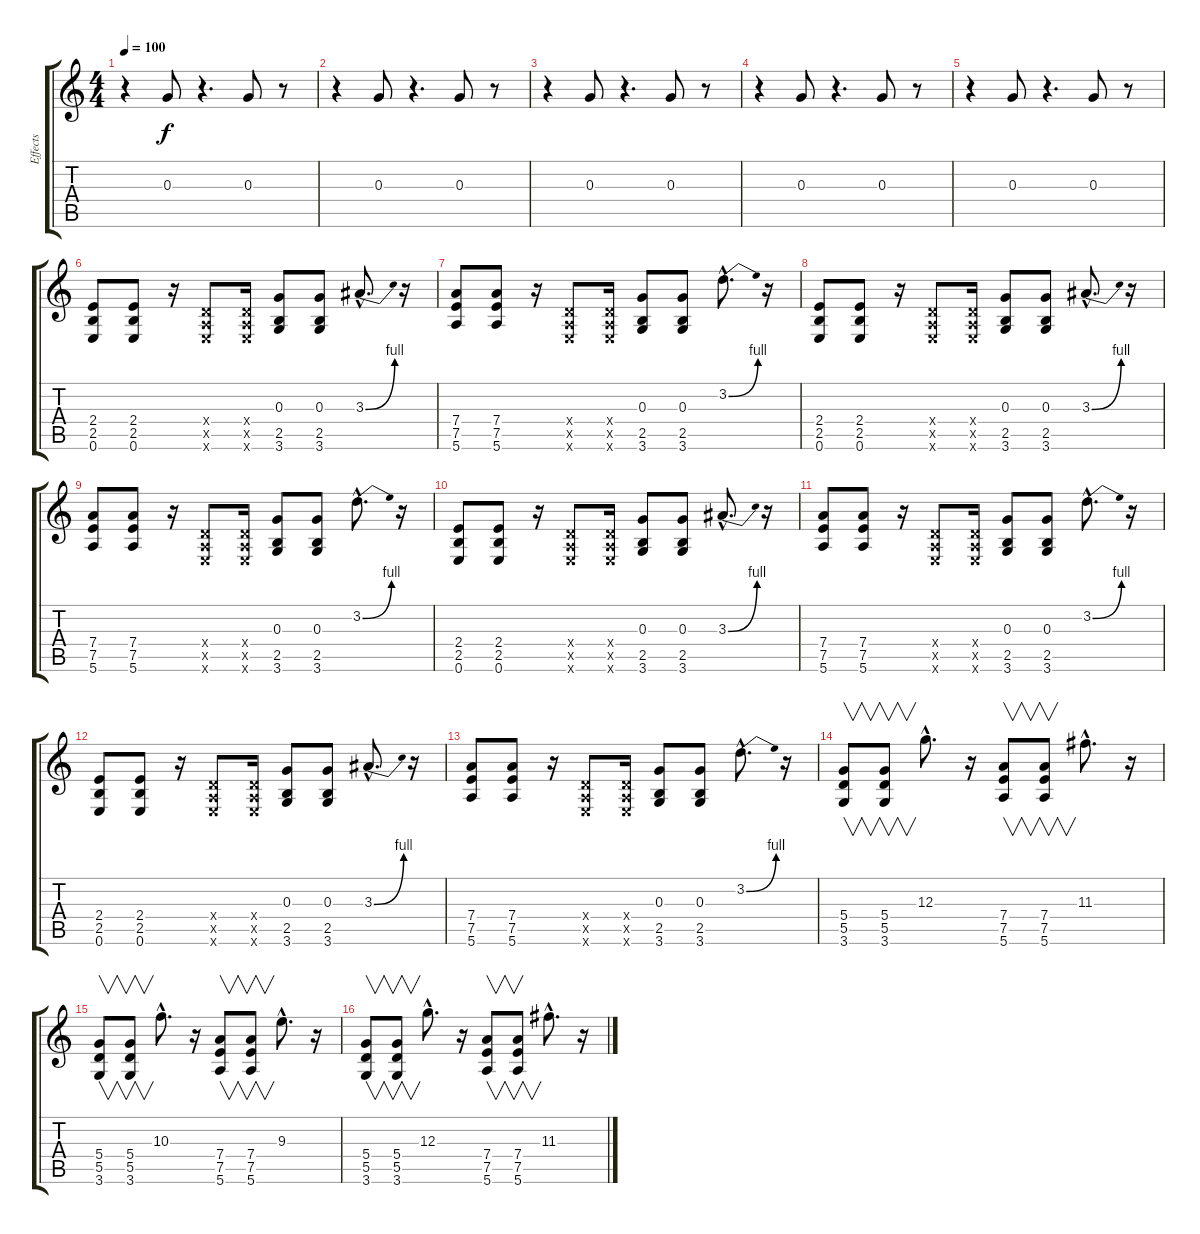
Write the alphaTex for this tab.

\track ("Effects" "Effects") {instrument acousticguitarnylon}
\staff {score tabs}
\tuning (E4 B3 G3 D3 A2 E2) {hide}
\ts (4 4)
\tempo 100
\clef g2
\ks c
r.4{dy f instrument reversecymbal} 0.3.8 r.4{d} 0.3.8 r.8 |
r.4{instrument reversecymbal} 0.3.8 r.4{d} 0.3.8 r.8 |
r.4{instrument reversecymbal} 0.3.8 r.4{d} 0.3.8 r.8 |
r.4{instrument reversecymbal} 0.3.8 r.4{d} 0.3.8 r.8 |
r.4{instrument reversecymbal} 0.3.8 r.4{d} 0.3.8 r.8 |
(2.4 2.5 0.6).8{volume 10 instrument overdrivenguitar} (2.4 2.5 0.6).8 r.16 (0.4{x} 0.5{x} 0.6{x}).8 (0.4{x} 0.5{x} 0.6{x}).16 (0.3 2.5 3.6).8 (0.3 2.5 3.6).8 3.3{be (bend 0 0 60 4) hac}.8{d} r.16 |
(7.4 7.5 5.6).8 (7.4 7.5 5.6).8 r.16 (0.4{x} 0.5{x} 0.6{x}).8 (0.4{x} 0.5{x} 0.6{x}).16 (0.3 2.5 3.6).8 (0.3 2.5 3.6).8 3.2{be (bend 0 0 60 4) hac}.8{d} r.16 |
(2.4 2.5 0.6).8 (2.4 2.5 0.6).8 r.16 (0.4{x} 0.5{x} 0.6{x}).8 (0.4{x} 0.5{x} 0.6{x}).16 (0.3 2.5 3.6).8 (0.3 2.5 3.6).8 3.3{be (bend 0 0 60 4) hac}.8{d} r.16 |
(7.4 7.5 5.6).8 (7.4 7.5 5.6).8 r.16 (0.4{x} 0.5{x} 0.6{x}).8 (0.4{x} 0.5{x} 0.6{x}).16 (0.3 2.5 3.6).8 (0.3 2.5 3.6).8 3.2{be (bend 0 0 60 4) hac}.8{d} r.16 |
(2.4 2.5 0.6).8 (2.4 2.5 0.6).8 r.16 (0.4{x} 0.5{x} 0.6{x}).8 (0.4{x} 0.5{x} 0.6{x}).16 (0.3 2.5 3.6).8 (0.3 2.5 3.6).8 3.3{be (bend 0 0 60 4) hac}.8{d} r.16 |
(7.4 7.5 5.6).8 (7.4 7.5 5.6).8 r.16 (0.4{x} 0.5{x} 0.6{x}).8 (0.4{x} 0.5{x} 0.6{x}).16 (0.3 2.5 3.6).8 (0.3 2.5 3.6).8 3.2{be (bend 0 0 60 4) hac}.8{d} r.16 |
(2.4 2.5 0.6).8 (2.4 2.5 0.6).8 r.16 (0.4{x} 0.5{x} 0.6{x}).8 (0.4{x} 0.5{x} 0.6{x}).16 (0.3 2.5 3.6).8 (0.3 2.5 3.6).8 3.3{be (bend 0 0 60 4) hac}.8{d} r.16 |
(7.4 7.5 5.6).8 (7.4 7.5 5.6).8 r.16 (0.4{x} 0.5{x} 0.6{x}).8 (0.4{x} 0.5{x} 0.6{x}).16 (0.3 2.5 3.6).8 (0.3 2.5 3.6).8 3.2{be (bend 0 0 60 4) hac}.8{d} r.16 |
(5.4 5.5 3.6).8{v volume 13 instrument lead1square} (5.4 5.5 3.6).8{v} 12.3{hac}.8{d} r.16 (7.4 7.5 5.6).8{v} (7.4 7.5 5.6).8{v} 11.3{hac}.8{d} r.16 |
(5.4 5.5 3.6).8{v} (5.4 5.5 3.6).8{v} 10.3{hac}.8{d} r.16 (7.4 7.5 5.6).8{v} (7.4 7.5 5.6).8{v} 9.3{hac}.8{d} r.16 |
(5.4 5.5 3.6).8{v} (5.4 5.5 3.6).8{v} 12.3{hac}.8{d} r.16 (7.4 7.5 5.6).8{v} (7.4 7.5 5.6).8{v} 11.3{hac}.8{d} r.16
